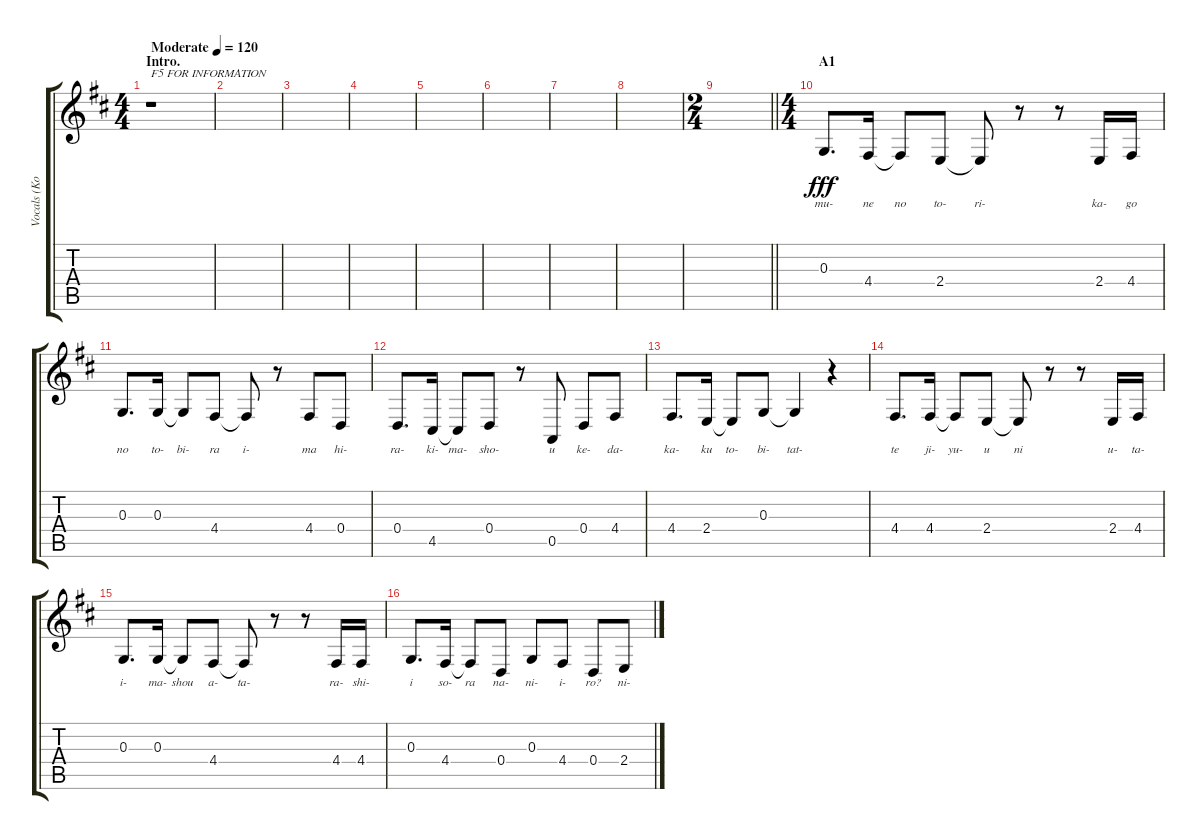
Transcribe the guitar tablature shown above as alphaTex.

\track ("Vocals (Kotobuki Tsumugi)" "Vocals (Ko") {instrument altosax}
\staff {score tabs}
\tuning (E4 B3 G3 D3 A2 E2) {hide}
\ts (4 4)
\section ("" "Intro.")
\tempo (120 "Moderate")
\clef g2
\ks d
r.1{txt "F5 FOR INFORMATION" dy fff instrument altosax} |
|
|
|
|
|
|
|
\ts (2 4)
\barLineRight lightlight
|
\ts (4 4)
\section ("" "A1")
0.3.8{d lyrics (0 "mu-") lyrics (1 "") lyrics (2 "") lyrics (3 "") lyrics (4 "")} 4.4.16{lyrics (0 "ne") lyrics (1 "") lyrics (2 "") lyrics (3 "") lyrics (4 "")} 4.4{t}.8{lyrics (0 "no") lyrics (1 "") lyrics (2 "") lyrics (3 "") lyrics (4 "")} 2.4.8{lyrics (0 "to-") lyrics (1 "") lyrics (2 "") lyrics (3 "") lyrics (4 "")} 2.4{t}.8{lyrics (0 "ri-") lyrics (1 "") lyrics (2 "") lyrics (3 "") lyrics (4 "")} r.8 r.8 2.4.16{lyrics (0 "ka-") lyrics (1 "") lyrics (2 "") lyrics (3 "") lyrics (4 "")} 4.4.16{lyrics (0 "go") lyrics (1 "") lyrics (2 "") lyrics (3 "") lyrics (4 "")} |
0.3.8{d lyrics (0 "no") lyrics (1 "") lyrics (2 "") lyrics (3 "") lyrics (4 "")} 0.3.16{lyrics (0 "to-") lyrics (1 "") lyrics (2 "") lyrics (3 "") lyrics (4 "")} 0.3{t}.8{lyrics (0 "bi-") lyrics (1 "") lyrics (2 "") lyrics (3 "") lyrics (4 "")} 4.4.8{lyrics (0 "ra") lyrics (1 "") lyrics (2 "") lyrics (3 "") lyrics (4 "")} 4.4{t}.8{lyrics (0 "i-") lyrics (1 "") lyrics (2 "") lyrics (3 "") lyrics (4 "")} r.8 4.4.8{lyrics (0 "ma") lyrics (1 "") lyrics (2 "") lyrics (3 "") lyrics (4 "")} 0.4.8{lyrics (0 "hi-") lyrics (1 "") lyrics (2 "") lyrics (3 "") lyrics (4 "")} |
0.4.8{d lyrics (0 "ra-") lyrics (1 "") lyrics (2 "") lyrics (3 "") lyrics (4 "")} 4.5.16{lyrics (0 "ki-") lyrics (1 "") lyrics (2 "") lyrics (3 "") lyrics (4 "")} 4.5{t}.8{lyrics (0 "ma-") lyrics (1 "") lyrics (2 "") lyrics (3 "") lyrics (4 "")} 0.4.8{lyrics (0 "sho-") lyrics (1 "") lyrics (2 "") lyrics (3 "") lyrics (4 "")} r.8 0.5.8{lyrics (0 "u") lyrics (1 "") lyrics (2 "") lyrics (3 "") lyrics (4 "")} 0.4.8{lyrics (0 "ke-") lyrics (1 "") lyrics (2 "") lyrics (3 "") lyrics (4 "")} 4.4.8{lyrics (0 "da-") lyrics (1 "") lyrics (2 "") lyrics (3 "") lyrics (4 "")} |
4.4.8{d lyrics (0 "ka-") lyrics (1 "") lyrics (2 "") lyrics (3 "") lyrics (4 "")} 2.4.16{lyrics (0 "ku") lyrics (1 "") lyrics (2 "") lyrics (3 "") lyrics (4 "")} 2.4{t}.8{lyrics (0 "to-") lyrics (1 "") lyrics (2 "") lyrics (3 "") lyrics (4 "")} 0.3.8{lyrics (0 "bi-") lyrics (1 "") lyrics (2 "") lyrics (3 "") lyrics (4 "")} 0.3{t}.4{lyrics (0 "tat-") lyrics (1 "") lyrics (2 "") lyrics (3 "") lyrics (4 "")} r.4 |
4.4.8{d lyrics (0 "te") lyrics (1 "") lyrics (2 "") lyrics (3 "") lyrics (4 "")} 4.4.16{lyrics (0 "ji-") lyrics (1 "") lyrics (2 "") lyrics (3 "") lyrics (4 "")} 4.4{t}.8{lyrics (0 "yu-") lyrics (1 "") lyrics (2 "") lyrics (3 "") lyrics (4 "")} 2.4.8{lyrics (0 "u") lyrics (1 "") lyrics (2 "") lyrics (3 "") lyrics (4 "")} 2.4{t}.8{lyrics (0 "ni") lyrics (1 "") lyrics (2 "") lyrics (3 "") lyrics (4 "")} r.8 r.8 2.4.16{lyrics (0 "u-") lyrics (1 "") lyrics (2 "") lyrics (3 "") lyrics (4 "")} 4.4.16{lyrics (0 "ta-") lyrics (1 "") lyrics (2 "") lyrics (3 "") lyrics (4 "")} |
0.3.8{d lyrics (0 "i-") lyrics (1 "") lyrics (2 "") lyrics (3 "") lyrics (4 "")} 0.3.16{lyrics (0 "ma-") lyrics (1 "") lyrics (2 "") lyrics (3 "") lyrics (4 "")} 0.3{t}.8{lyrics (0 "shou") lyrics (1 "") lyrics (2 "") lyrics (3 "") lyrics (4 "")} 4.4.8{lyrics (0 "a-") lyrics (1 "") lyrics (2 "") lyrics (3 "") lyrics (4 "")} 4.4{t}.8{lyrics (0 "ta-") lyrics (1 "") lyrics (2 "") lyrics (3 "") lyrics (4 "")} r.8 r.8 4.4.16{lyrics (0 "ra-") lyrics (1 "") lyrics (2 "") lyrics (3 "") lyrics (4 "")} 4.4.16{lyrics (0 "shi-") lyrics (1 "") lyrics (2 "") lyrics (3 "") lyrics (4 "")} |
0.3.8{d lyrics (0 "i") lyrics (1 "") lyrics (2 "") lyrics (3 "") lyrics (4 "")} 4.4.16{lyrics (0 "so-") lyrics (1 "") lyrics (2 "") lyrics (3 "") lyrics (4 "")} 4.4{t}.8{lyrics (0 "ra") lyrics (1 "") lyrics (2 "") lyrics (3 "") lyrics (4 "")} 0.4.8{lyrics (0 "na-") lyrics (1 "") lyrics (2 "") lyrics (3 "") lyrics (4 "")} 0.3.8{lyrics (0 "ni-") lyrics (1 "") lyrics (2 "") lyrics (3 "") lyrics (4 "")} 4.4.8{lyrics (0 "i-") lyrics (1 "") lyrics (2 "") lyrics (3 "") lyrics (4 "")} 0.4.8{lyrics (0 "ro?") lyrics (1 "") lyrics (2 "") lyrics (3 "") lyrics (4 "")} 2.4.8{lyrics (0 "ni-") lyrics (1 "") lyrics (2 "") lyrics (3 "") lyrics (4 "")}
